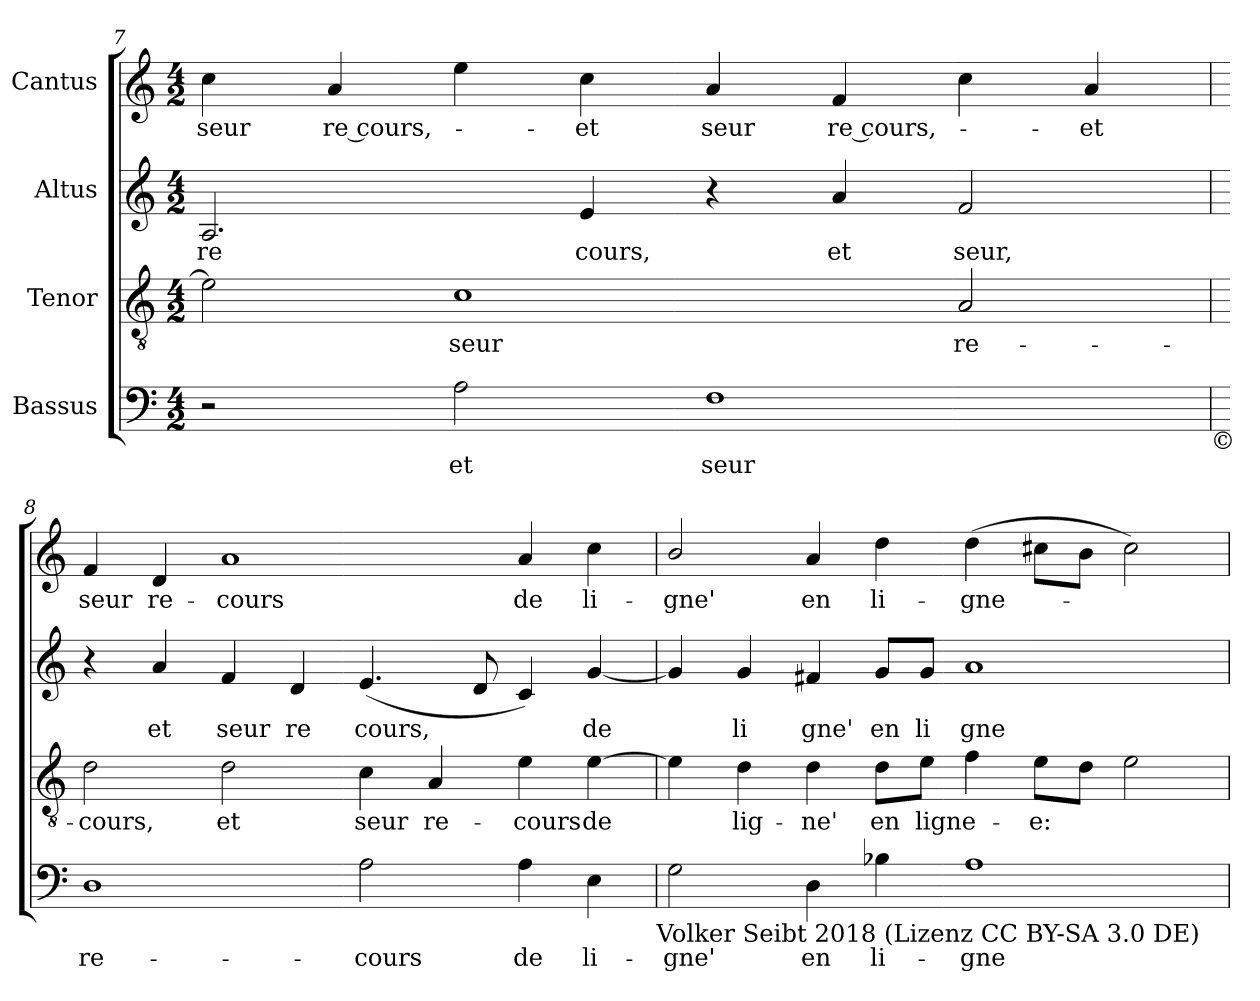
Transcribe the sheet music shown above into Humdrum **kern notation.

**kern	**text	**kern	**text	**kern	**text	**kern	**text
*part4	*part4	*part3	*part3	*part2	*part2	*part1	*part1
*staff4	*staff4	*staff3	*staff3	*staff2	*staff2	*staff1	*staff1
*I"Bassus	*	*I"Tenor	*	*I"Altus	*	*I"Cantus	*
!!LO:LB:g=z
*clefF4	*	*clefGv2	*	*clefG2	*	*clefG2	*
*M4/2	*	*M4/2	*	*M4/2	*	*M4/2	*
=7	=7	=7	=7	=7	=7	=7	=7
!	!	!	!	!	!LO:LY:b:cj	!	!LO:LY:b:cj
2r	.	2e\]	.	2.A/	re	4cc\	seur
!	!	!	!	!	!	!	!LO:LY:b:cj
.	.	.	.	.	.	4a/	re cours,-
!	!LO:LY:b:cj	!	!LO:LY:b:cj	!	!	!	!
2A\	et	1c	seur	.	.	4ee\	.
!	!	!	!	!	!LO:LY:b:cj	!	!LO:LY:b:cj
.	.	.	.	4e/	cours,	4cc\	-et
!	!LO:LY:b:cj	!	!	!	!	!	!LO:LY:b:cj
1F	seur	.	.	4r	.	4a/	seur
!	!	!	!	!	!LO:LY:b:cj	!	!LO:LY:b:cj
.	.	.	.	4a/	et	4f/	re cours,-
!	!	!	!LO:LY:b:cj	!	!LO:LY:b:cj	!	!
.	.	2A/	re-	2f/	seur,	4cc\	.
!	!	!	!	!	!	!	!LO:LY:b:cj
.	.	.	.	.	.	4a/	-et
!LO:TX:b:t=©	!	!	!	!	!	!	!
=8	=8	=8	=8	=8	=8	=8	=8
!	!LO:LY:b:cj	!	!LO:LY:b:cj	!	!	!	!LO:LY:b:cj
1D	re-	2d\	-cours,	4r	.	4f/	seur
!	!	!	!	!	!LO:LY:b:cj	!	!LO:LY:b:cj
.	.	.	.	4a/	et	4d/	re-
!	!	!	!LO:LY:b:cj	!	!LO:LY:b:cj	!	!LO:LY:b:cj
.	.	2d\	et	4f/	seur	1a	-cours
!	!	!	!	!	!LO:LY:b:cj	!	!
.	.	.	.	4d/	re	.	.
!	!LO:LY:b:cj	!	!LO:LY:b:cj	!	!LO:LY:b	!	!
2A\	-cours	4c\	seur	(<4.e/	cours,	.	.
!	!	!	!LO:LY:b:cj	!	!	!	!
.	.	4A/	re-	.	.	.	.
.	.	.	.	8d/	.	.	.
!	!LO:LY:b:cj	!	!LO:LY:b:cj	!	!	!	!LO:LY:b:cj
4A\	de	4e\	-cours	4c/)	.	4a/	de
!	!LO:LY:b:cj	!	!LO:LY:b:cj	!	!LO:LY:b:cj	!	!LO:LY:b:cj
4E\	li-	[>4e\	de	[<4g/	de	4cc\	li-
!LO:TX:b:t=Volker Seibt 2018 (Lizenz CC BY-SA 3.0 DE)	!	!	!	!	!	!	!
=9	=9	=9	=9	=9	=9	=9	=9
!	!LO:LY:b:cj	!	!	!	!	!	!LO:LY:b:cj
2G\	-gne'	4e\]	.	4g/]	.	2b/	-gne'
!	!	!	!LO:LY:b:cj	!	!LO:LY:b:cj	!	!
.	.	4d\	lig-	4g/	li	.	.
!	!LO:LY:b:cj	!	!LO:LY:b:cj	!	!LO:LY:b:cj	!	!LO:LY:b:cj
4D\	en	4d\	-ne'	4f#X/	gne'	4a/	en
!	!LO:LY:b:cj	!	!LO:LY:b:cj	!	!LO:LY:b:cj	!	!LO:LY:b:cj
4B-X\	li-	8d\L	en	8g/L	en	4dd\	li-
!	!	!	!LO:LY:b	!	!LO:LY:b:cj	!	!
.	.	8e\J	ligne-	8g/J	li	.	.
!	!LO:LY:b:cj	!	!	!	!LO:LY:b:cj	!	!LO:LY:b
1A	-gne-	4f\	.	1a	gne	(>4dd\	-gne-
!	!	!	!LO:LY:b:cj	!	!	!	!
.	.	8e\L	-e:	.	.	8cc#X\L	.
.	.	8d\J	.	.	.	8b\J	.
.	.	2e\	.	.	.	2cc#\)	.
=	=	=	=	=	=	=	=
*-	*-	*-	*-	*-	*-	*-	*-
